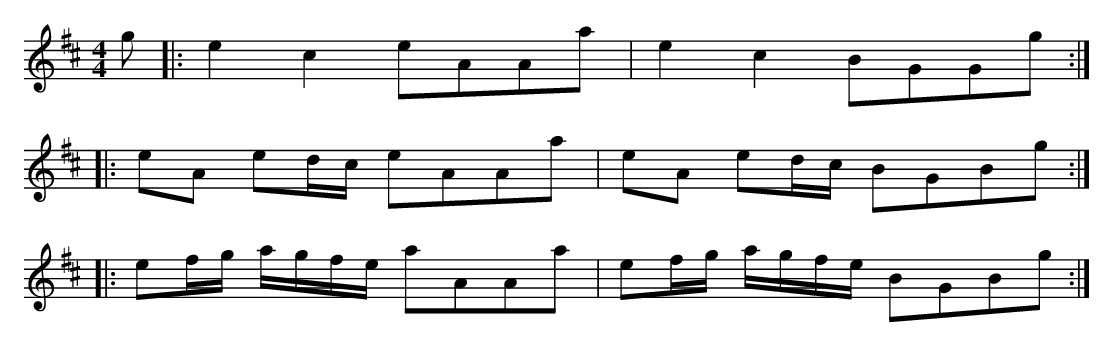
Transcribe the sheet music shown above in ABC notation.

X:1
M:4/4
K:D
g|:e2 c2 eAAa|e2 c2 BGGg:|
|:eA ed/c/ eAAa|eA ed/c/ BGBg:|
|:ef/g/ a/g/f/e/ aAAa|ef/g/ a/g/f/e/ BGBg:|
